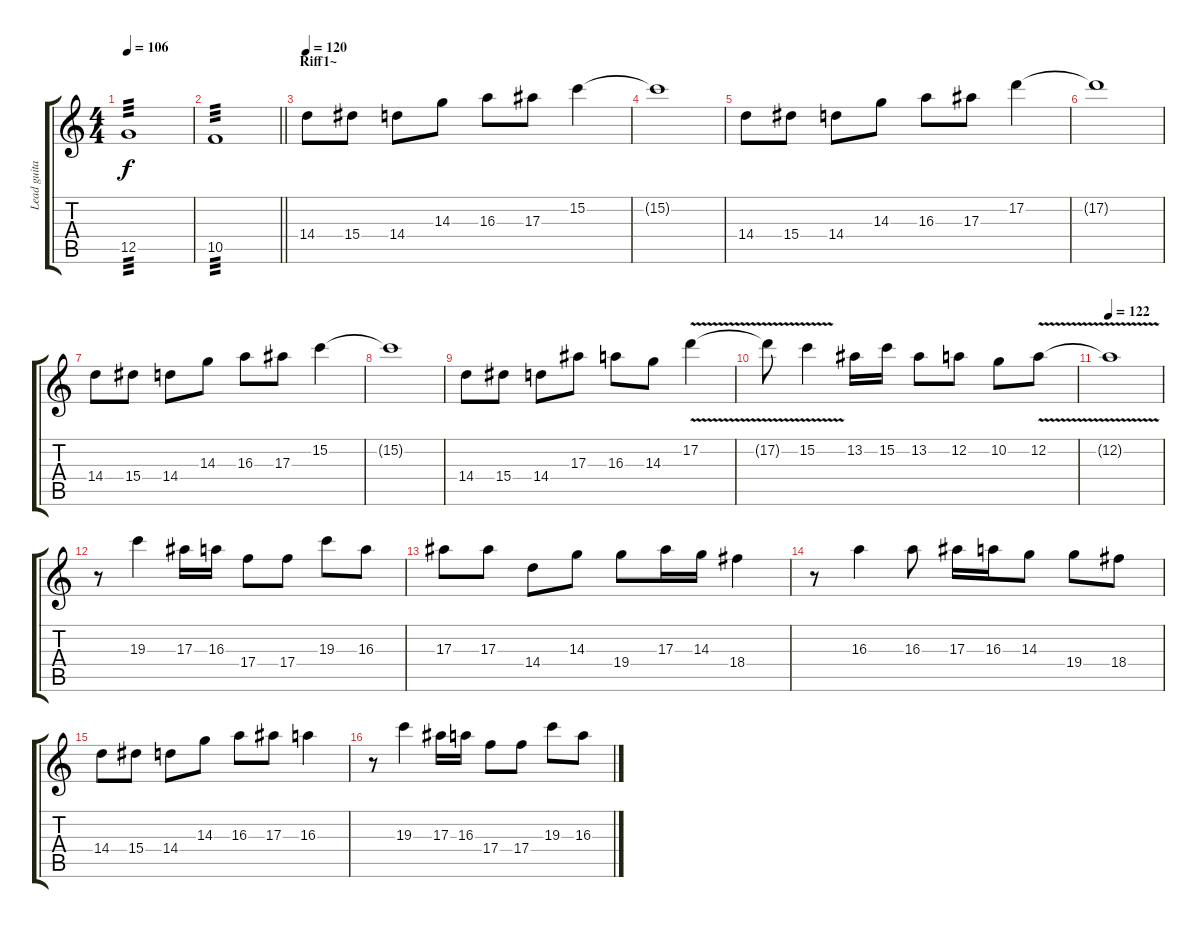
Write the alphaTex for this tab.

\track ("Lead guitar 1" "Lead guita") {instrument overdrivenguitar}
\staff {score tabs}
\tuning (D4 A3 F3 C3 G2 D2) {hide}
\ts (4 4)
\tempo 106
\clef g2
\ks c
12.5.1{tp 3 dy f} |
\barLineRight lightlight
10.5.1{tp 3} |
\section ("" "Riff1~")
\tempo 120
14.4.8{volume 13} 15.4.8 14.4.8 14.3.8 16.3.8 17.3.8 15.2.4 |
15.2{t}.1 |
14.4.8 15.4.8 14.4.8 14.3.8 16.3.8 17.3.8 17.2.4 |
17.2{t}.1 |
14.4.8 15.4.8 14.4.8 14.3.8 16.3.8 17.3.8 15.2.4 |
15.2{t}.1 |
14.4.8 15.4.8 14.4.8 17.3.8 16.3.8 14.3.8 17.2{v}.4 |
17.2{t}.8 15.2{v}.4 13.2.16 15.2.16 13.2.8 12.2.8 10.2.8 12.2{v}.8 |
\tempo 122
12.2{t}.1 |
r.8 19.3.4 17.3.16 16.3.16 17.4.8 17.4.8 19.3.8 16.3.8 |
17.3.8 17.3.8 14.4.8 14.3.8 19.4.8 17.3.16 14.3.16 18.4.4 |
r.8 16.3.4 16.3.8 17.3.16 16.3.16 14.3.8 19.4.8 18.4.8 |
14.4.8 15.4.8 14.4.8 14.3.8 16.3.8 17.3.8 16.3.4 |
r.8 19.3.4 17.3.16 16.3.16 17.4.8 17.4.8 19.3.8 16.3.8
